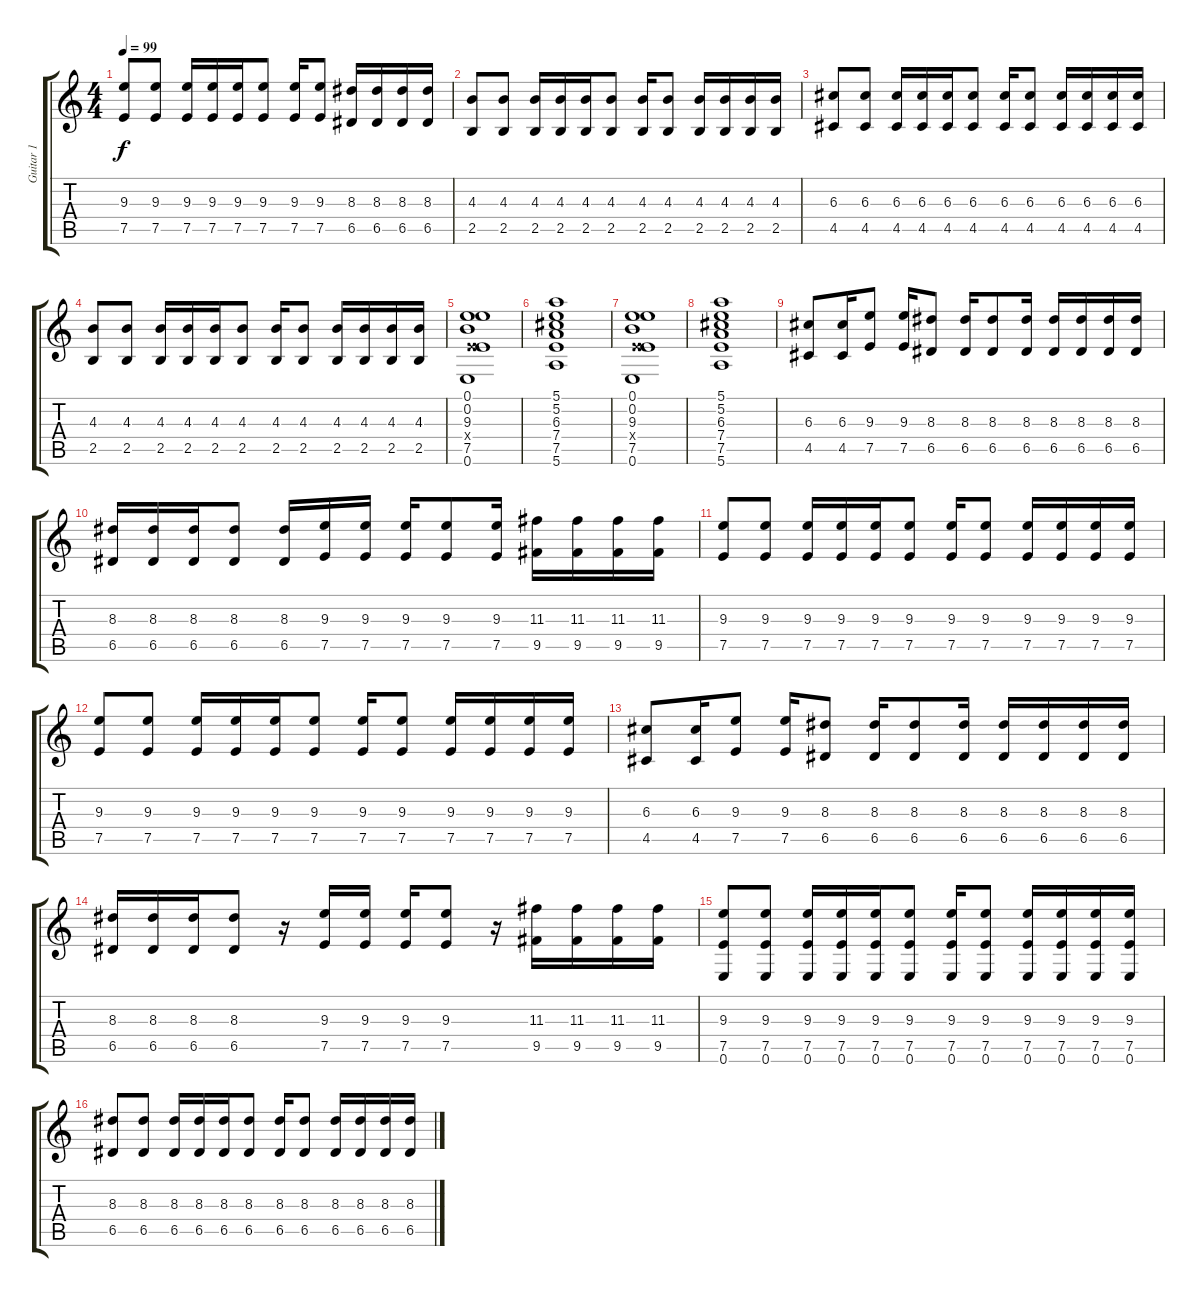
\track ("Guitar 1" "Guitar 1") {instrument acousticguitarsteel}
\staff {score tabs}
\tuning (E4 B3 G3 D3 A2 E2) {hide}
\ts (4 4)
\tempo 99
\clef g2
\ks c
(9.3 7.5).8{dy f} (9.3 7.5).8 (9.3 7.5).16 (9.3 7.5).16 (9.3 7.5).16 (9.3 7.5).8 (9.3 7.5).16 (9.3 7.5).8 (8.3 6.5).16 (8.3 6.5).16 (8.3 6.5).16 (8.3 6.5).16 |
(4.3 2.5).8 (4.3 2.5).8 (4.3 2.5).16 (4.3 2.5).16 (4.3 2.5).16 (4.3 2.5).8 (4.3 2.5).16 (4.3 2.5).8 (4.3 2.5).16 (4.3 2.5).16 (4.3 2.5).16 (4.3 2.5).16 |
(6.3 4.5).8 (6.3 4.5).8 (6.3 4.5).16 (6.3 4.5).16 (6.3 4.5).16 (6.3 4.5).8 (6.3 4.5).16 (6.3 4.5).8 (6.3 4.5).16 (6.3 4.5).16 (6.3 4.5).16 (6.3 4.5).16 |
(4.3 2.5).8 (4.3 2.5).8 (4.3 2.5).16 (4.3 2.5).16 (4.3 2.5).16 (4.3 2.5).8 (4.3 2.5).16 (4.3 2.5).8 (4.3 2.5).16 (4.3 2.5).16 (4.3 2.5).16 (4.3 2.5).16 |
(0.1 0.2 9.3 2.4{x} 7.5 0.6).1 |
(5.1 5.2 6.3 7.4 7.5 5.6).1 |
(0.1 0.2 9.3 2.4{x} 7.5 0.6).1 |
(5.1 5.2 6.3 7.4 7.5 5.6).1 |
(6.3 4.5).8 (6.3 4.5).16 (9.3 7.5).8 (9.3 7.5).16 (8.3 6.5).8 (8.3 6.5).16 (8.3 6.5).8 (8.3 6.5).16 (8.3 6.5).16 (8.3 6.5).16 (8.3 6.5).16 (8.3 6.5).16 |
(8.3 6.5).16 (8.3 6.5).16 (8.3 6.5).16 (8.3 6.5).8 (8.3 6.5).16 (9.3 7.5).16 (9.3 7.5).16 (9.3 7.5).16 (9.3 7.5).8 (9.3 7.5).16 (11.3 9.5).16 (11.3 9.5).16 (11.3 9.5).16 (11.3 9.5).16 |
(9.3 7.5).8 (9.3 7.5).8 (9.3 7.5).16 (9.3 7.5).16 (9.3 7.5).16 (9.3 7.5).8 (9.3 7.5).16 (9.3 7.5).8 (9.3 7.5).16 (9.3 7.5).16 (9.3 7.5).16 (9.3 7.5).16 |
(9.3 7.5).8 (9.3 7.5).8 (9.3 7.5).16 (9.3 7.5).16 (9.3 7.5).16 (9.3 7.5).8 (9.3 7.5).16 (9.3 7.5).8 (9.3 7.5).16 (9.3 7.5).16 (9.3 7.5).16 (9.3 7.5).16 |
(6.3 4.5).8 (6.3 4.5).16 (9.3 7.5).8 (9.3 7.5).16 (8.3 6.5).8 (8.3 6.5).16 (8.3 6.5).8 (8.3 6.5).16 (8.3 6.5).16 (8.3 6.5).16 (8.3 6.5).16 (8.3 6.5).16 |
(8.3 6.5).16 (8.3 6.5).16 (8.3 6.5).16 (8.3 6.5).8 r.16 (9.3 7.5).16 (9.3 7.5).16 (9.3 7.5).16 (9.3 7.5).8 r.16 (11.3 9.5).16 (11.3 9.5).16 (11.3 9.5).16 (11.3 9.5).16 |
(9.3 7.5 0.6).8 (9.3 7.5 0.6).8 (9.3 7.5 0.6).16 (9.3 7.5 0.6).16 (9.3 7.5 0.6).16 (9.3 7.5 0.6).8 (9.3 7.5 0.6).16 (9.3 7.5 0.6).8 (9.3 7.5 0.6).16 (9.3 7.5 0.6).16 (9.3 7.5 0.6).16 (9.3 7.5 0.6).16 |
(8.3 6.5).8 (8.3 6.5).8 (8.3 6.5).16 (8.3 6.5).16 (8.3 6.5).16 (8.3 6.5).8 (8.3 6.5).16 (8.3 6.5).8 (8.3 6.5).16 (8.3 6.5).16 (8.3 6.5).16 (8.3 6.5).16
